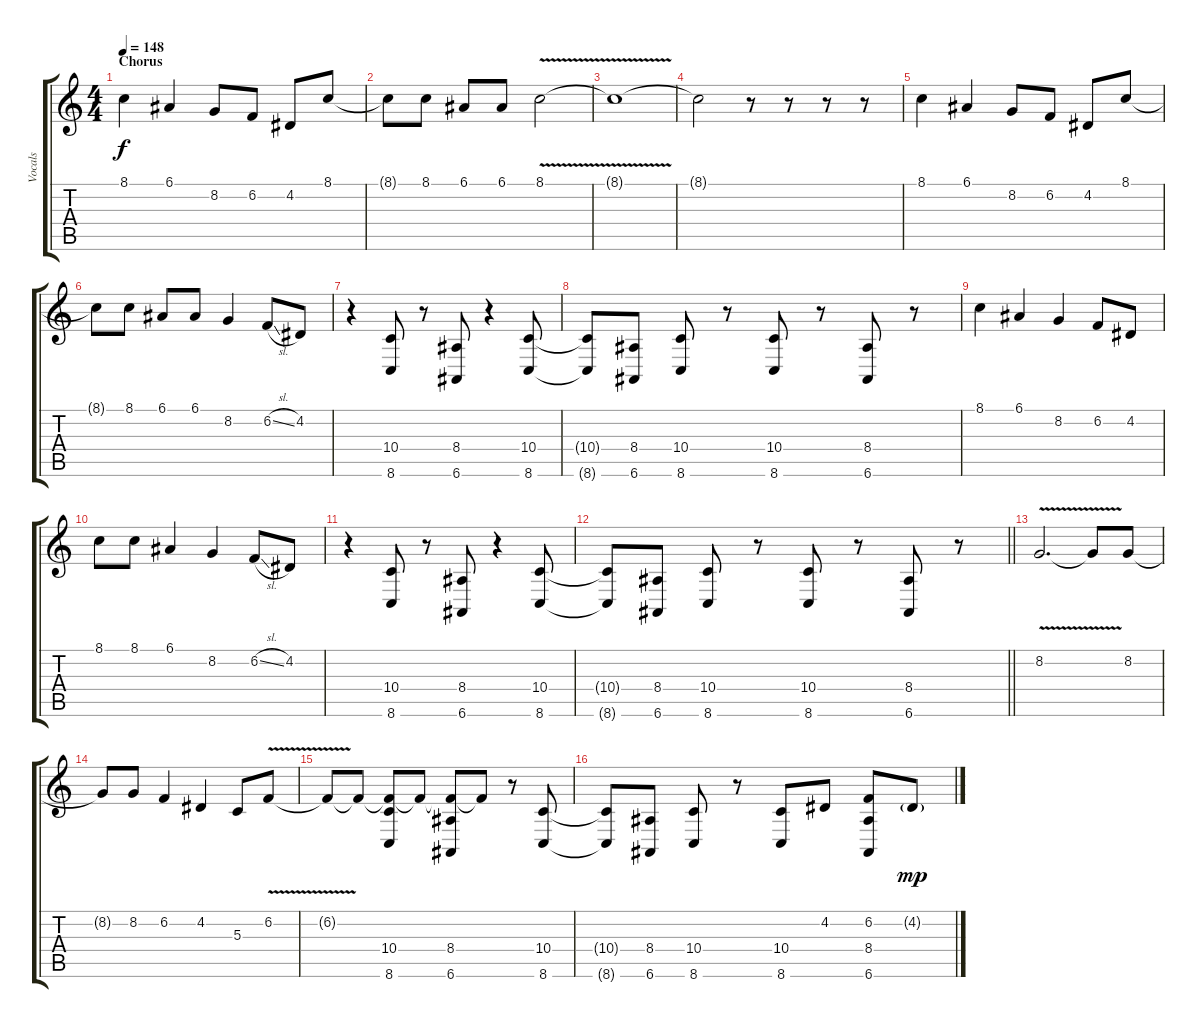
\track ("Vocals" "Vocals") {instrument cello}
\staff {score tabs}
\tuning (E4 B3 G3 D3 A2 E2) {hide}
\ts (4 4)
\section ("" "Chorus")
\tempo 148
\clef g2
\ks c
8.1.4{dy f} 6.1.4 8.2.8 6.2.8 4.2.8 8.1.8 |
8.1{t}.8 8.1.8 6.1.8 6.1.8 8.1{v}.2 |
8.1{t}.1 |
8.1{t}.2 r.8 r.8 r.8 r.8 |
8.1.4 6.1.4 8.2.8 6.2.8 4.2.8 8.1.8 |
8.1{t}.8 8.1.8 6.1.8 6.1.8 8.2.4 6.2{sl}.8 4.2.8 |
r.4 (10.4 8.6).8 r.8 (8.4 6.6).8 r.4 (10.4 8.6).8 |
(10.4{t} 8.6{t}).8 (8.4 6.6).8 (10.4 8.6).8 r.8 (10.4 8.6).8 r.8 (8.4 6.6).8 r.8 |
8.1.4 6.1.4 8.2.4 6.2.8 4.2.8 |
8.1.8 8.1.8 6.1.4 8.2.4 6.2{sl}.8 4.2.8 |
r.4 (10.4 8.6).8 r.8 (8.4 6.6).8 r.4 (10.4 8.6).8 |
\barLineRight lightlight
(10.4{t} 8.6{t}).8 (8.4 6.6).8 (10.4 8.6).8 r.8 (10.4 8.6).8 r.8 (8.4 6.6).8 r.8 |
8.2{v}.2{d} 8.2{t}.8 8.2.8 |
8.2{t}.8 8.2.8 6.2.4 4.2.4 5.3.8 6.2{v}.8 |
6.2{t}.8 6.2{t}.8 (6.2{t} 10.4 8.6).8 6.2{t}.8 (6.2{t} 8.4 6.6).8 6.2{t}.8 r.8 (10.4 8.6).8 |
(10.4{t} 8.6{t}).8 (8.4 6.6).8 (10.4 8.6).8 r.8 (10.4 8.6).8 4.2.8 (6.2 8.4 6.6).8 4.2{g}.8{dy mp}
